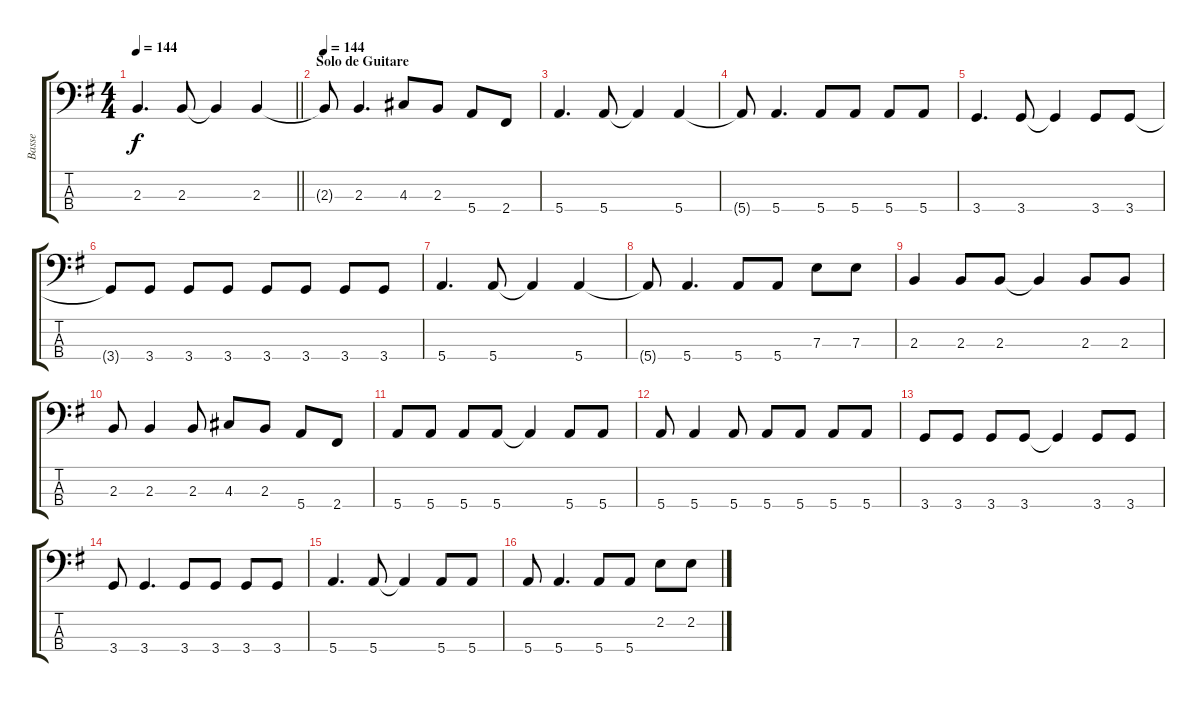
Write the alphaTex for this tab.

\track ("Basse" "Basse") {instrument electricbassfinger}
\staff {score tabs}
\tuning (G2 D2 A1 E1) {hide}
\ts (4 4)
\tempo 144
\clef f4
\barLineRight lightlight
\ks g
2.3.4{d dy f} 2.3.8 2.3{t}.4 2.3.4 |
\section ("" "Solo de Guitare")
\tempo 144
2.3{t}.8 2.3.4{d} 4.3.8 2.3.8 5.4.8 2.4.8 |
5.4.4{d} 5.4.8 5.4{t}.4 5.4.4 |
5.4{t}.8 5.4.4{d} 5.4.8 5.4.8 5.4.8 5.4.8 |
3.4.4{d} 3.4.8 3.4{t}.4 3.4.8 3.4.8 |
3.4{t}.8 3.4.8 3.4.8 3.4.8 3.4.8 3.4.8 3.4.8 3.4.8 |
5.4.4{d} 5.4.8 5.4{t}.4 5.4.4 |
5.4{t}.8 5.4.4{d} 5.4.8 5.4.8 7.3.8 7.3.8 |
2.3.4 2.3.8 2.3.8 2.3{t}.4 2.3.8 2.3.8 |
2.3.8 2.3.4 2.3.8 4.3.8 2.3.8 5.4.8 2.4.8 |
5.4.8 5.4.8 5.4.8 5.4.8 5.4{t}.4 5.4.8 5.4.8 |
5.4.8 5.4.4 5.4.8 5.4.8 5.4.8 5.4.8 5.4.8 |
3.4.8 3.4.8 3.4.8 3.4.8 3.4{t}.4 3.4.8 3.4.8 |
3.4.8 3.4.4{d} 3.4.8 3.4.8 3.4.8 3.4.8 |
5.4.4{d} 5.4.8 5.4{t}.4 5.4.8 5.4.8 |
5.4.8 5.4.4{d} 5.4.8 5.4.8 2.2.8 2.2.8
